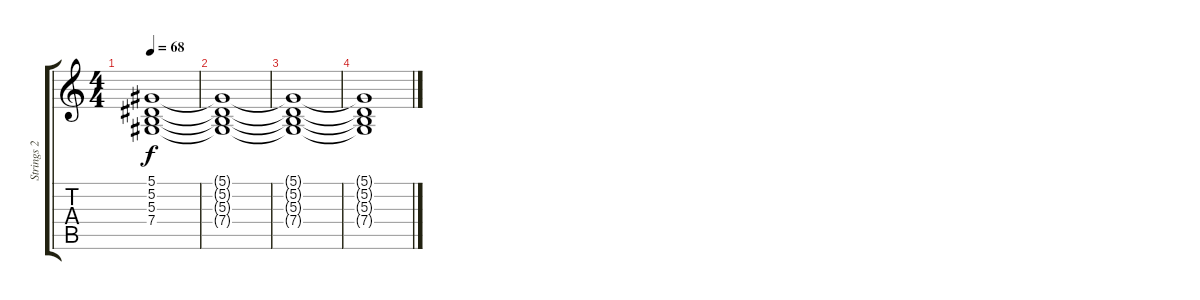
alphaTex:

\track ("Strings 2" "Strings 2") {instrument stringensemble1}
\staff {score tabs}
\tuning (Eb4 Bb3 Gb3 Db3 Ab2 Eb2) {hide}
\ts (4 4)
\tempo 68
\clef g2
\ks c
(5.1 5.2 5.3 7.4).1{dy f volume 7} |
(5.1{t} 5.2{t} 5.3{t} 7.4{t}).1{volume 0} |
(5.1{t} 5.2{t} 5.3{t} 7.4{t}).1 |
(5.1{t} 5.2{t} 5.3{t} 7.4{t}).1
